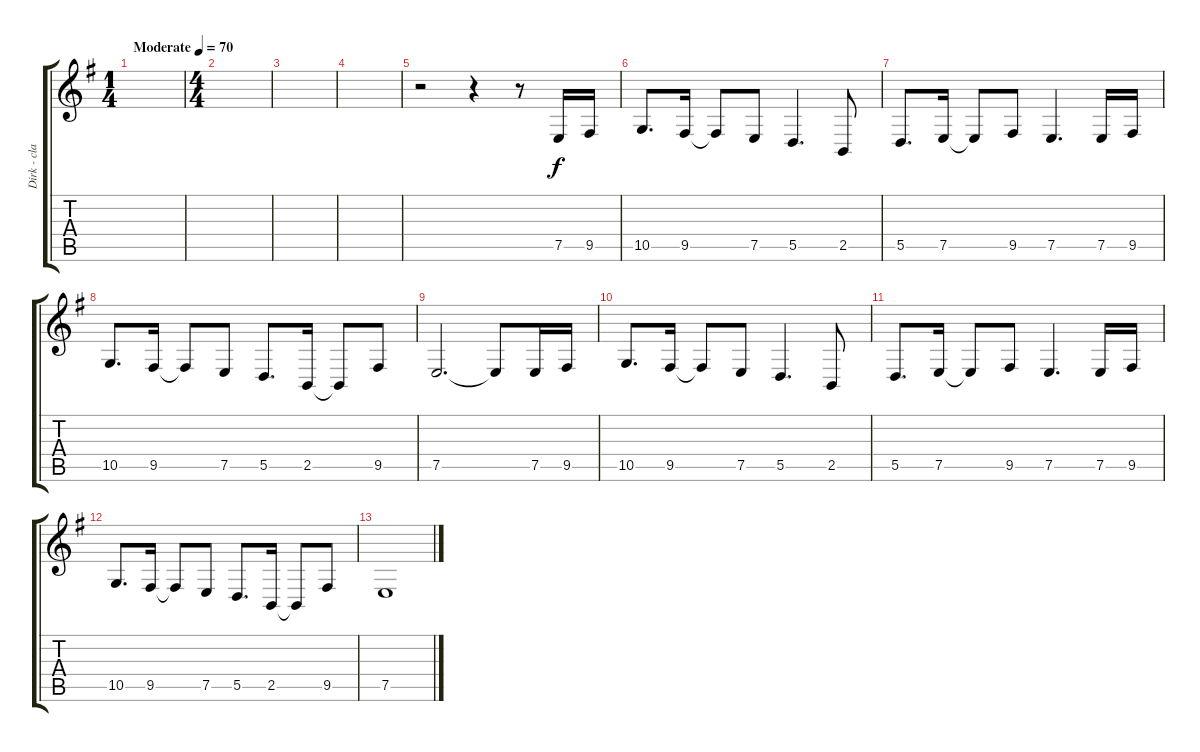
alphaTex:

\track ("Dirk - clavier" "Dirk - cla") {instrument tubularbells}
\staff {score tabs}
\tuning (E4 B3 G3 D3 A2 E2) {hide}
\ts (1 4)
\tempo (70 "Moderate")
\clef g2
\ks g
|
\ts (4 4)
|
|
|
r.2 r.4 r.8 7.5.16 9.5.16 |
10.5.8{d} 9.5.16 9.5{t}.8 7.5.8 5.5.4{d} 2.5.8 |
5.5.8{d} 7.5.16 7.5{t}.8 9.5.8 7.5.4{d} 7.5.16 9.5.16 |
10.5.8{d} 9.5.16 9.5{t}.8 7.5.8 5.5.8{d} 2.5.16 2.5{t}.8 9.5.8 |
7.5.2{d} 7.5{t}.8 7.5.16 9.5.16 |
10.5.8{d} 9.5.16 9.5{t}.8 7.5.8 5.5.4{d} 2.5.8 |
5.5.8{d} 7.5.16 7.5{t}.8 9.5.8 7.5.4{d} 7.5.16 9.5.16 |
10.5.8{d} 9.5.16 9.5{t}.8 7.5.8 5.5.8{d} 2.5.16 2.5{t}.8 9.5.8 |
7.5.1
